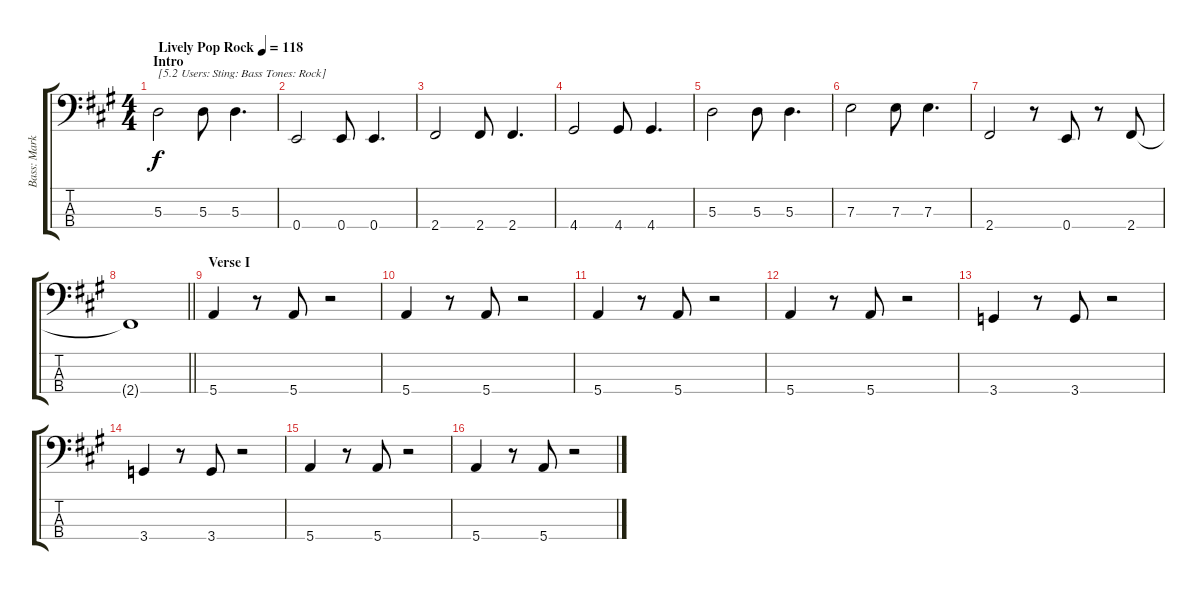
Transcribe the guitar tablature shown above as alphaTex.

\track ("Bass: Mark" "Bass: Mark") {instrument electricbassfinger}
\staff {score tabs}
\tuning (G2 D2 A1 E1) {hide}
\ts (4 4)
\section ("" "Intro")
\tempo (118 "Lively Pop Rock")
\clef f4
\ks a
5.3.2{txt "[5.2 Users: Sting: Bass Tones: Rock]" dy f instrument electricbassfinger} 5.3.8 5.3.4{d} |
0.4.2 0.4.8 0.4.4{d} |
2.4.2 2.4.8 2.4.4{d} |
4.4.2 4.4.8 4.4.4{d} |
5.3.2 5.3.8 5.3.4{d} |
7.3.2 7.3.8 7.3.4{d} |
2.4.2 r.8 0.4.8 r.8 2.4.8 |
\barLineRight lightlight
2.4{t}.1 |
\section ("" "Verse I")
5.4.4 r.8 5.4.8 r.2 |
5.4.4 r.8 5.4.8 r.2 |
5.4.4 r.8 5.4.8 r.2 |
5.4.4 r.8 5.4.8 r.2 |
3.4.4 r.8 3.4.8 r.2 |
3.4.4 r.8 3.4.8 r.2 |
5.4.4 r.8 5.4.8 r.2 |
5.4.4 r.8 5.4.8 r.2
